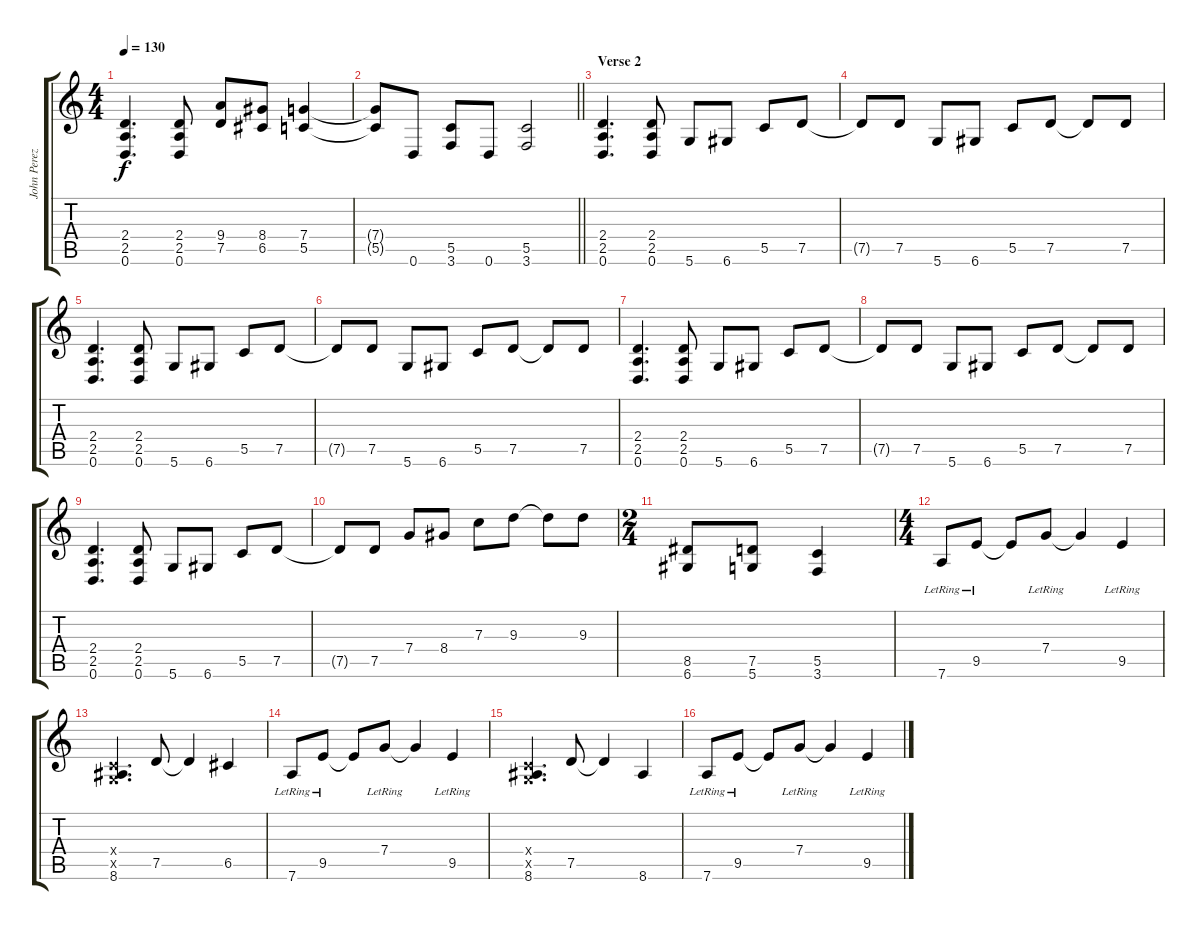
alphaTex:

\track ("John Perez (Guitar)" "John Perez") {instrument distortionguitar}
\staff {score tabs}
\tuning (D4 A3 F3 C3 G2 D2) {hide}
\ts (4 4)
\tempo 130
\clef g2
\ks c
(2.4 2.5 0.6).4{d dy f} (2.4 2.5 0.6).8 (9.4 7.5).8 (8.4 6.5).8 (7.4 5.5).4 |
\barLineRight lightlight
(7.4{t} 5.5{t}).8 0.6.8 (5.5 3.6).8 0.6.8 (5.5 3.6).2 |
\section ("" "Verse 2")
(2.4 2.5 0.6).4{d} (2.4 2.5 0.6).8 5.6.8 6.6.8 5.5.8 7.5.8 |
7.5{t}.8 7.5.8{beam split} 5.6.8{beam merge} 6.6.8{beam split} 5.5.8 7.5.8 7.5{t}.8 7.5.8 |
(2.4 2.5 0.6).4{d} (2.4 2.5 0.6).8 5.6.8 6.6.8 5.5.8 7.5.8 |
7.5{t}.8 7.5.8{beam split} 5.6.8{beam merge} 6.6.8{beam split} 5.5.8 7.5.8 7.5{t}.8 7.5.8 |
(2.4 2.5 0.6).4{d} (2.4 2.5 0.6).8 5.6.8 6.6.8 5.5.8 7.5.8 |
7.5{t}.8 7.5.8{beam split} 5.6.8{beam merge} 6.6.8{beam split} 5.5.8 7.5.8 7.5{t}.8 7.5.8 |
(2.4 2.5 0.6).4{d} (2.4 2.5 0.6).8 5.6.8 6.6.8 5.5.8 7.5.8 |
7.5{t}.8 7.5.8 7.4.8 8.4.8 7.3.8 9.3.8 9.3{t}.8 9.3.8 |
\ts (2 4)
(8.5 6.6).8 (7.5 5.6).8 (5.5 3.6).4 |
\ts (4 4)
7.6{lr}.8 9.5{lr}.8 9.5{t}.8 7.4{lr}.8 7.4{t}.4 9.5{lr}.4 |
(0.4{x} 0.5{x} 8.6).4{d} 7.5.8 7.5{t}.4 6.5.4 |
7.6{lr}.8 9.5{lr}.8 9.5{t}.8 7.4{lr}.8 7.4{t}.4 9.5{lr}.4 |
(0.4{x} 0.5{x} 8.6).4{d} 7.5.8 7.5{t}.4 8.6.4 |
7.6{lr}.8 9.5{lr}.8 9.5{t}.8 7.4{lr}.8 7.4{t}.4 9.5{lr}.4
